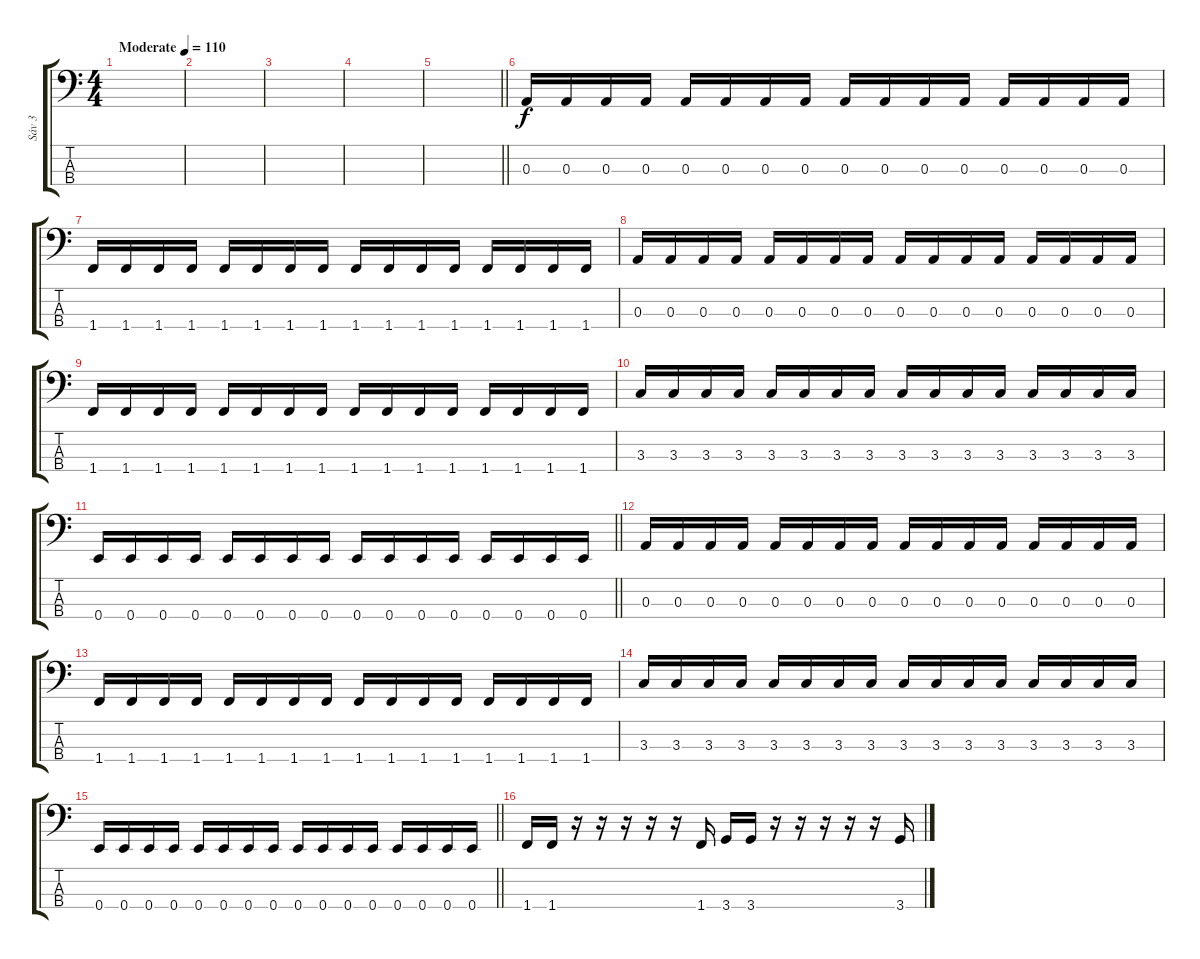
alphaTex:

\track ("Sáv 3" "Sáv 3") {instrument electricbasspick}
\staff {score tabs}
\tuning (G2 D2 A1 E1) {hide}
\ts (4 4)
\tempo (110 "Moderate")
\clef f4
\ks c
|
|
|
|
\barLineRight lightlight
|
0.3.16 0.3.16 0.3.16 0.3.16 0.3.16 0.3.16 0.3.16 0.3.16 0.3.16 0.3.16 0.3.16 0.3.16 0.3.16 0.3.16 0.3.16 0.3.16 |
1.4.16 1.4.16 1.4.16 1.4.16 1.4.16 1.4.16 1.4.16 1.4.16 1.4.16 1.4.16 1.4.16 1.4.16 1.4.16 1.4.16 1.4.16 1.4.16 |
0.3.16 0.3.16 0.3.16 0.3.16 0.3.16 0.3.16 0.3.16 0.3.16 0.3.16 0.3.16 0.3.16 0.3.16 0.3.16 0.3.16 0.3.16 0.3.16 |
1.4.16 1.4.16 1.4.16 1.4.16 1.4.16 1.4.16 1.4.16 1.4.16 1.4.16 1.4.16 1.4.16 1.4.16 1.4.16 1.4.16 1.4.16 1.4.16 |
3.3.16 3.3.16 3.3.16 3.3.16 3.3.16 3.3.16 3.3.16 3.3.16 3.3.16 3.3.16 3.3.16 3.3.16 3.3.16 3.3.16 3.3.16 3.3.16 |
\barLineRight lightlight
0.4.16 0.4.16 0.4.16 0.4.16 0.4.16 0.4.16 0.4.16 0.4.16 0.4.16 0.4.16 0.4.16 0.4.16 0.4.16 0.4.16 0.4.16 0.4.16 |
0.3.16 0.3.16 0.3.16 0.3.16 0.3.16 0.3.16 0.3.16 0.3.16 0.3.16 0.3.16 0.3.16 0.3.16 0.3.16 0.3.16 0.3.16 0.3.16 |
1.4.16 1.4.16 1.4.16 1.4.16 1.4.16 1.4.16 1.4.16 1.4.16 1.4.16 1.4.16 1.4.16 1.4.16 1.4.16 1.4.16 1.4.16 1.4.16 |
3.3.16 3.3.16 3.3.16 3.3.16 3.3.16 3.3.16 3.3.16 3.3.16 3.3.16 3.3.16 3.3.16 3.3.16 3.3.16 3.3.16 3.3.16 3.3.16 |
\barLineRight lightlight
0.4.16 0.4.16 0.4.16 0.4.16 0.4.16 0.4.16 0.4.16 0.4.16 0.4.16 0.4.16 0.4.16 0.4.16 0.4.16 0.4.16 0.4.16 0.4.16 |
1.4.16 1.4.16 r.16 r.16 r.16 r.16 r.16 1.4.16 3.4.16 3.4.16 r.16 r.16 r.16 r.16 r.16 3.4.16
